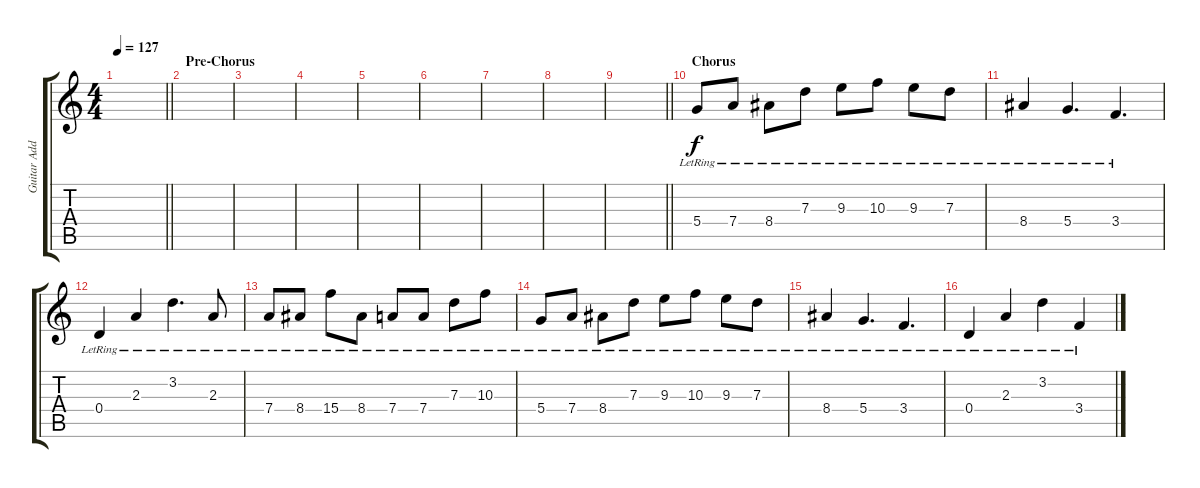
\track ("Guitar Add" "Guitar Add") {instrument acousticguitarsteel}
\staff {score tabs}
\tuning (E4 B3 G3 D3 A2 E2) {hide}
\ts (4 4)
\tempo 127
\clef g2
\barLineRight lightlight
\ks c
|
\section ("" "Pre-Chorus")
|
|
|
|
|
|
|
\barLineRight lightlight
|
\section ("" "Chorus")
5.4{lr}.8 7.4{lr}.8 8.4{lr}.8 7.3{lr}.8 9.3{lr}.8 10.3{lr}.8 9.3{lr}.8 7.3{lr}.8 |
8.4{lr}.4 5.4{lr}.4{d} 3.4{lr}.4{d} |
0.4{lr}.4 2.3{lr}.4 3.2{lr}.4{d} 2.3{lr}.8 |
7.4{lr}.8 8.4{lr}.8 15.4{lr}.8 8.4{lr}.8 7.4{lr}.8 7.4{lr}.8 7.3{lr}.8 10.3{lr}.8 |
5.4{lr}.8 7.4{lr}.8 8.4{lr}.8 7.3{lr}.8 9.3{lr}.8 10.3{lr}.8 9.3{lr}.8 7.3{lr}.8 |
8.4{lr}.4 5.4{lr}.4{d} 3.4{lr}.4{d} |
0.4{lr}.4 2.3{lr}.4 3.2{lr}.4 3.4{lr}.4
